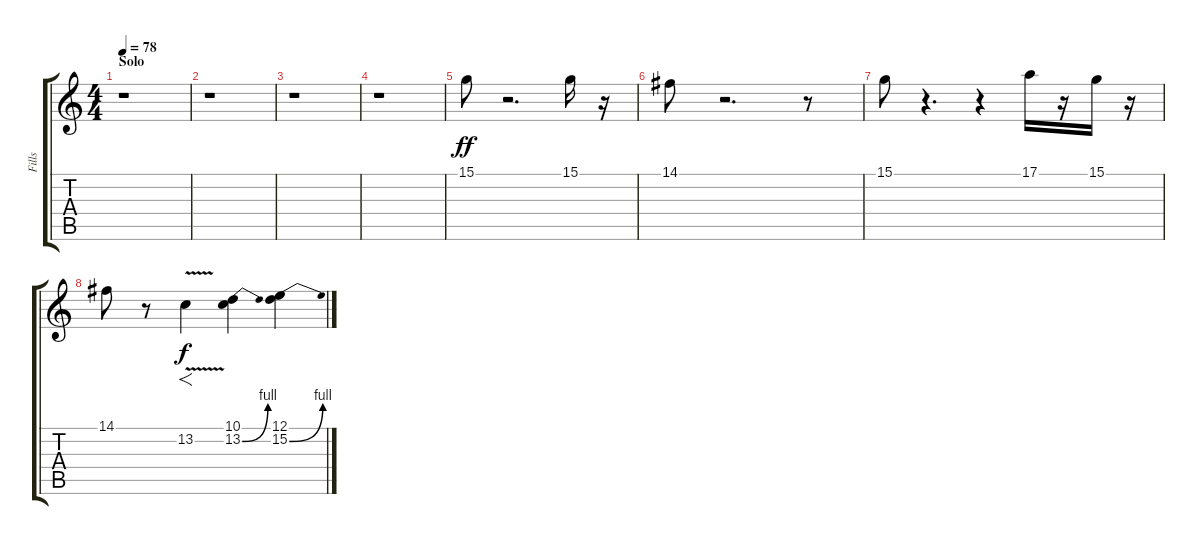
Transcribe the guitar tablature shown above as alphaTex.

\track ("Fills" "Fills") {instrument stringensemble2}
\staff {score tabs}
\tuning (E4 B3 G3 D3 A2 E2) {hide}
\ts (4 4)
\section ("" "Solo")
\tempo 78
\clef g2
\ks c
r.1{dy ff instrument stringensemble2} |
r.1 |
r.1 |
r.1 |
15.1.8 r.2{d} 15.1.16 r.16 |
14.1.8 r.2{d} r.8 |
15.1.8 r.4{d} r.4 17.1.16 r.16 15.1.16 r.16 |
14.1.8 r.8{instrument distortionguitar} 13.2{v}.4{f dy f} (10.1 13.2{be (bend 0 0 60 4)}).4 (12.1 15.2{be (bend 0 0 60 4)}).4
